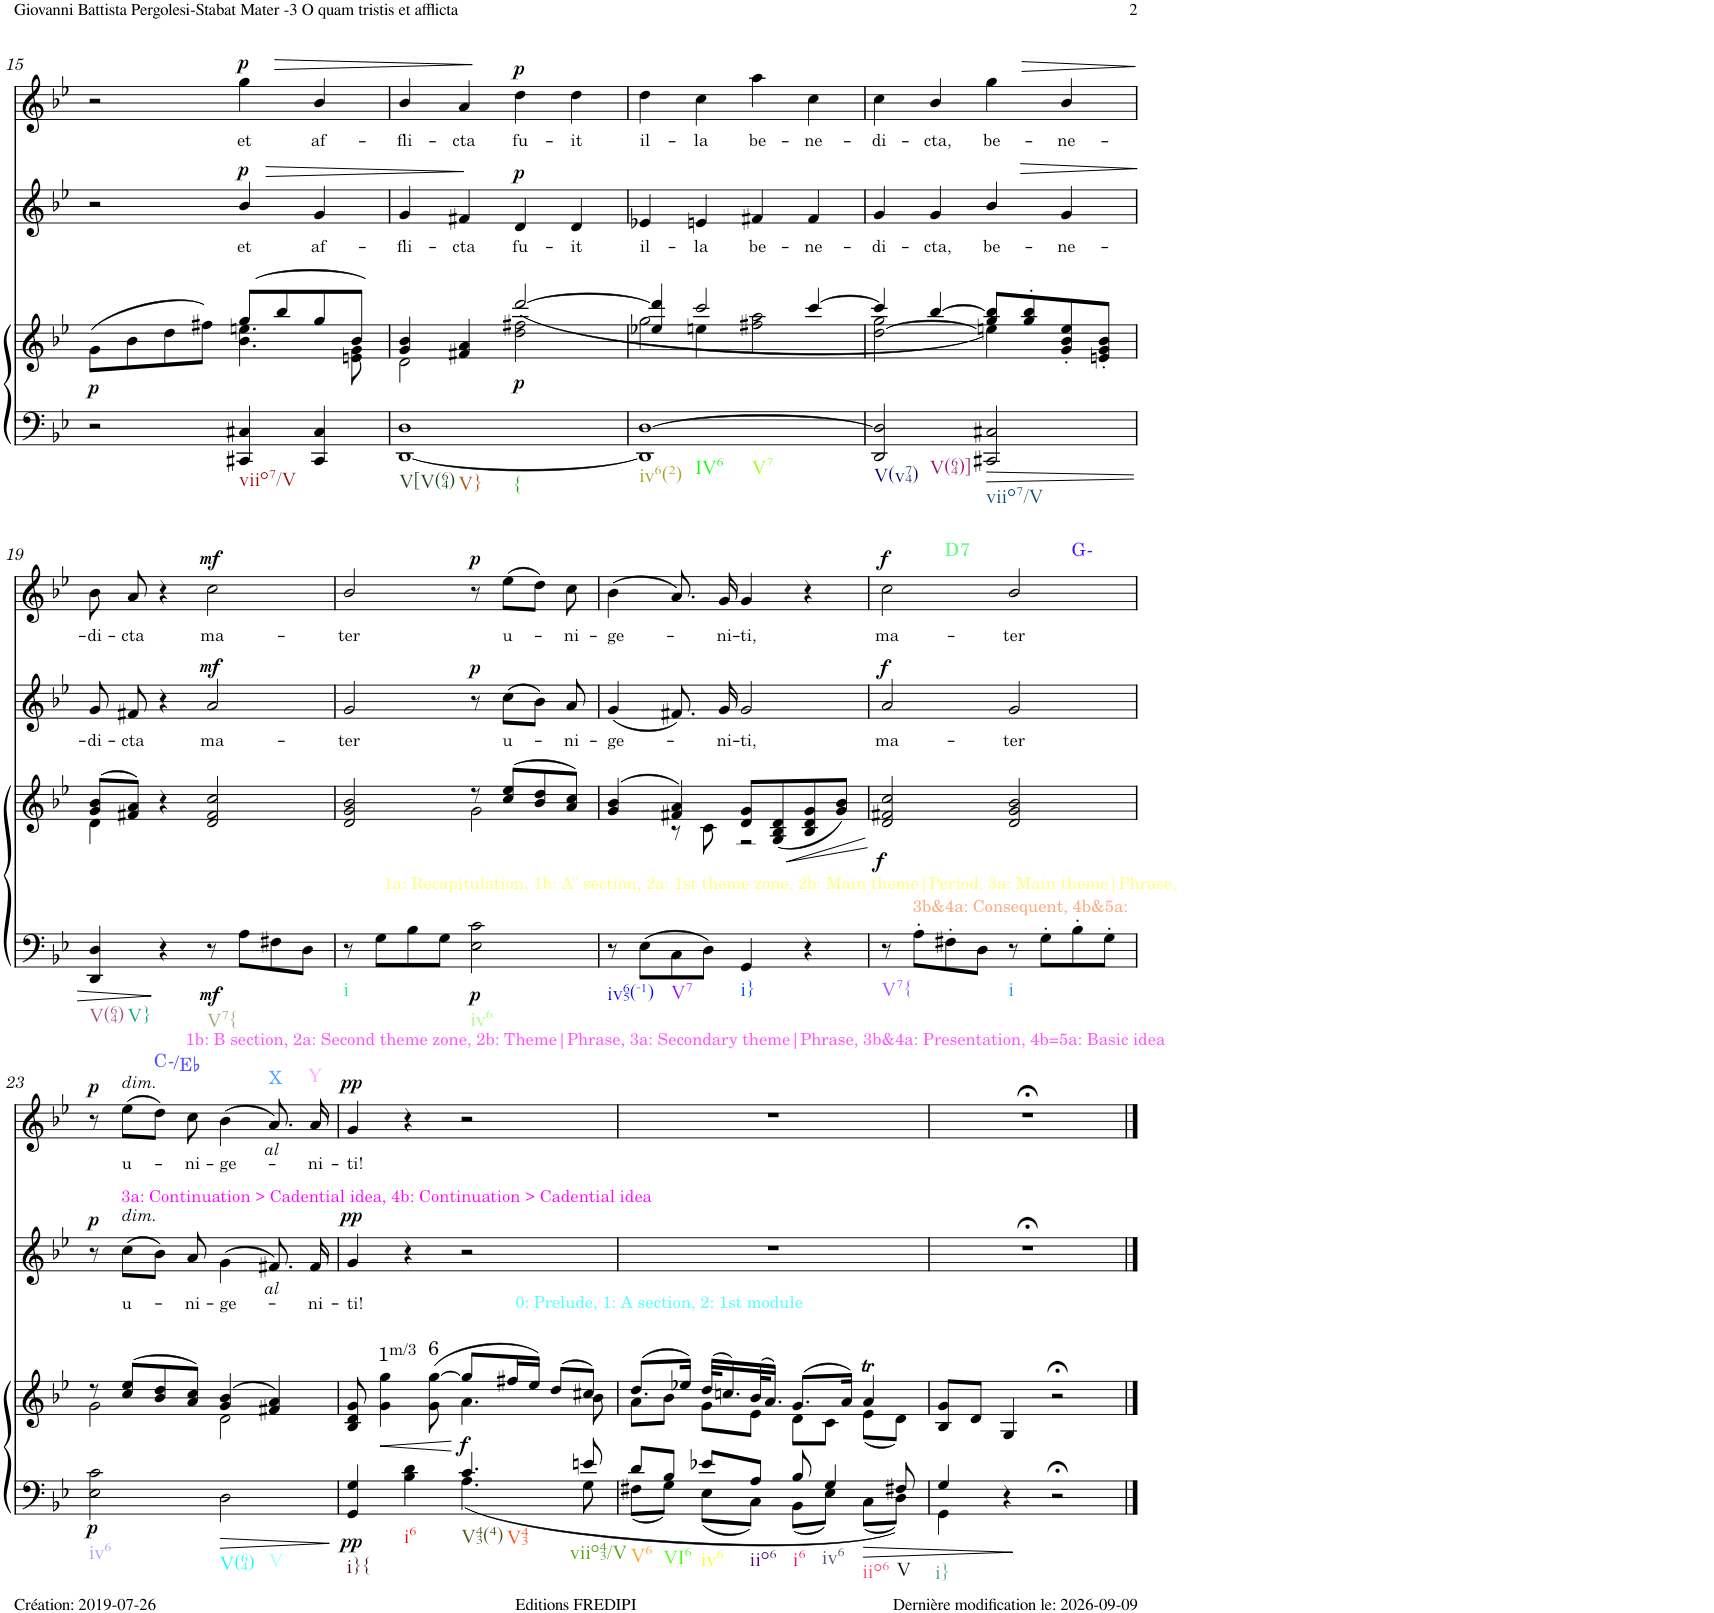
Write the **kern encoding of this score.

**kern	**kern	**dynam	**harte	**kern	**text	**dynam	**kern	**text	**dynam	**harte
*part3	*part3	*part3	*part3	*part2	*part2	*part2	*part1	*part1	*part1	*part1
*staff4	*staff3	*staff3/4	*	*staff2	*staff2	*staff2	*staff1	*staff1	*staff1	*
*I"Violino I/II Viola Violoncello Contrabasso e organo	*	*	*	*I"Alto	*	*	*I"Soprano	*	*	*
!!LO:PB:g=z
*clefF4	*clefG2	*	*	*clefG2	*	*	*clefG2	*	*	*
*k[b-e-]	*k[b-e-]	*	*	*k[b-e-]	*	*	*k[b-e-]	*	*	*
*M4/4	*M4/4	*	*	*M4/4	*	*	*M4/4	*	*	*
*met(c)	*met(c)	*	*	*met(c)	*	*	*met(c)	*	*	*
=15	=15	=15	=15	=15	=15	=15	=15	=15	=15	=15
*	*^	*	*	*	*	*	*	*	*	*
!	!	!	!LO:DY:b	!	!	!	!	!	!	!	!
2r	(>8g\L	2ryy	p	.	2r	.	.	2r	.	.	.
.	8b-\	.	.	.	.	.	.	.	.	.	.
.	8dd\	.	.	.	.	.	.	.	.	.	.
.	8ff#X\J)	.	.	.	.	.	.	.	.	.	.
!	!	!	!	!	!	!LO:LY:b	!LO:HP:b	!	!LO:LY:b	!LO:HP:b	!
!	!	!	!	!	!	!	!LO:DY:n=1:a	!	!	!LO:DY:n=1:a	!
4CC#X/ 4C#X/	(>8gg/L	4.b-\ 4.een\	.	.	4b-/	et	> p	4gg\	et	> p	.
.	8bb-/	.	.	.	.	.	.	.	.	.	.
!	!	!	!	!	!	!LO:LY:b	!	!	!LO:LY:b	!	!
4CC#/ 4C#/	8gg/	.	.	.	4g/	af-	.	4b-/	af-	.	.
.	8b-/J)	8en\ 8g\	.	.	.	.	.	.	.	.	.
=16	=16	=16	=16	=16	=16	=16	=16	=16	=16	=16	=16
!	!	!	!	!LO:H:kt={	!	!LO:LY:b	!	!	!LO:LY:b	!	!
[<1DD 1D	2d\	4g/ 4b-/	.	N	4g/	-fli-	.	4b-/	-fli-	.	.
!	!	!	!	!	!	!LO:LY:b	!	!	!LO:LY:b	!	!
.	.	4f#X/ 4a/	.	.	4f#X/	-cta	]	4a/	-cta	]	.
!	!	!	!LO:DY:b	!	!	!LO:LY:b	!LO:DY:a	!	!LO:LY:b	!LO:DY:a	!
.	([>2ddd/	2dd\ 2ff#X\	p	.	4d/	fu-	p	4dd\	fu-	p	.
!	!	!	!	!	!	!LO:LY:b	!	!	!LO:LY:b	!	!
.	.	.	.	.	4d/	-it	.	4dd\	-it	.	.
=17	=17	=17	=17	=17	=17	=17	=17	=17	=17	=17	=17
*	*	*^	*	*	*	*	*	*	*	*	*
!	!	!	!	!	!	!	!LO:LY:b	!	!	!LO:LY:b	!	!
1DD] [>1D	4ee-X/ 4ddd/]	2gg\	4ryy	.	.	4e-X/	il-	.	4dd\	il-	.	.
!	!	!	!	!	!	!	!LO:LY:b	!	!	!LO:LY:b	!	!
.	2ccc/	.	4een\	.	.	4en/	-la	.	4cc\	-la	.	.
!	!	!	!	!	!	!	!LO:LY:b	!	!	!LO:LY:b	!	!
.	.	2ff#X\ 2aa\	2ryy	.	.	4f#X/	be-	.	4aa\	be-	.	.
!	!	!	!	!	!	!	!LO:LY:b	!	!	!LO:LY:b	!	!
.	[>4ccc/	.	.	.	.	4f#/	-ne-	.	4cc\	-ne-	.	.
*	*	*v	*v	*	*	*	*	*	*	*	*	*
=18	=18	=18	=18	=18	=18	=18	=18	=18	=18	=18	=18
!	!	!	!	!	!	!LO:LY:b	!	!	!LO:LY:b	!	!
2DD/ 2D/]	4ccc/]	2dd\ [>2gg\	.	.	4g/	-di-	.	4cc\	-di-	.	.
!	!	!	!	!	!	!LO:LY:b	!	!	!LO:LY:b	!	!
.	[4bb-/	.	.	.	4g/	-cta,	.	4b-/	-cta,	.	.
!	!	!	!	!	!	!LO:LY:b	!LO:HP:b	!	!LO:LY:b	!LO:HP:b	!
2CC#X/ 2C#X/	8gg/] 8bb-/]L	4een\)	.	.	4b-/	be-	>	4gg\	be-	>	.
.	8gg/' 8bb-/'	.	.	.	.	.	.	.	.	.	.
!	!	!	!	!	!	!LO:LY:b	!	!	!LO:LY:b	!	!
.	8g/' 8b-/' 8ee/'	4ryy	.	.	4g/	-ne-	.	4b-/	-ne-	.	.
.	8en/' 8g/' 8b-/'J	.	.	.	.	.	.	.	.	.	.
*	*v	*v	*	*	*	*	*	*	*	*	*
.	.	.	.	.	.	]	.	.	]	.
!!LO:LB:g=z
=19	=19	=19	=19	=19	=19	=19	=19	=19	=19	=19
*	*^	*	*	*	*	*	*	*	*	*
!	!	!	!	!	!	!LO:LY:b	!	!	!LO:LY:b	!	!
4DD/ 4D/	(>8g/ 8b-/L	4d\	.	.	8g/	-di-	.	8b-\	-di-	.	.
!	!	!	!	!	!	!LO:LY:b	!	!	!LO:LY:b	!	!
.	8f#X/ 8a/J)	.	.	.	8f#X/	-cta	.	8a/	-cta	.	.
4r	4r	2.ryy	.	.	4r	.	.	4r	.	.	.
!	!	!	!LO:DY:b=2	!	!	!LO:LY:b	!LO:DY:a	!	!LO:LY:b	!LO:DY:a	!
8r	2d/ 2f#/ 2cc/	.	mf	.	2a/	ma-	mf	2cc\	ma-	mf	.
8A\L	.	.	.	.	.	.	.	.	.	.	.
8F#X\	.	.	.	.	.	.	.	.	.	.	.
8D\J	.	.	.	.	.	.	.	.	.	.	.
=20	=20	=20	=20	=20	=20	=20	=20	=20	=20	=20	=20
!	!	!	!	!	!	!LO:LY:b	!	!	!LO:LY:b	!	!
8r	2d/ 2g/ 2b-/	2ryy	.	.	2g/	-ter	.	2b-/	-ter	.	.
8G\L	.	.	.	.	.	.	.	.	.	.	.
8B-\	.	.	.	.	.	.	.	.	.	.	.
8G\J	.	.	.	.	.	.	.	.	.	.	.
!	!	!	!LO:DY:b=2	!	!	!	!LO:DY:a	!	!	!LO:DY:a	!
2E-\ 2c\	8r	2g\	p	.	8r	.	p	8r	.	p	.
!	!	!	!	!	!	!LO:LY:b	!	!	!LO:LY:b	!	!
.	(>8cc/ 8ee-/L	.	.	.	(8cc\L	u-	.	(8ee-\L	u-	.	.
.	8b-/ 8dd/	.	.	.	8b-\J)	.	.	8dd\J)	.	.	.
!	!	!	!	!	!	!LO:LY:b	!	!	!LO:LY:b	!	!
.	8a/ 8cc/J)	.	.	.	8a/	-ni-	.	8cc\	-ni-	.	.
=21	=21	=21	=21	=21	=21	=21	=21	=21	=21	=21	=21
!	!	!	!	!	!	!LO:LY:b	!	!	!LO:LY:b	!	!
8r	(>4g/ 4b-/	4ryy	.	.	(<4g/	-ge-	.	(>4b-\	-ge-	.	.
8E-\L	.	.	.	.	.	.	.	.	.	.	.
8C\	4f#X/ 4a/)	8r	.	.	8.f#X/)	.	.	8.a/)	.	.	.
8D\J	.	8c\	.	.	.	.	.	.	.	.	.
!	!	!	!	!	!	!LO:LY:b	!	!	!LO:LY:b	!	!
.	.	.	.	.	16g/	-ni-	.	16g/	-ni-	.	.
!	!	!	!	!	!	!LO:LY:b	!	!	!LO:LY:b	!	!
4GG/	8d/ 8g/L	2r	.	.	2g/	-ti,	.	4g/	-ti,	.	.
!	!	!	!LO:HP:b	!	!	!	!	!	!	!	!
.	(<8G/ 8B-/ 8d/	.	<	.	.	.	.	.	.	.	.
4r	8B-/ 8d/ 8g/	.	.	.	.	.	.	4r	.	.	.
.	8g/ 8b-/J)	.	.	.	.	.	.	.	.	.	.
*	*v	*v	*	*	*	*	*	*	*	*	*
.	.	[	.	.	.	.	.	.	.	.
=22	=22	=22	=22	=22	=22	=22	=22	=22	=22	=22
!	!	!LO:DY:b	!	!	!LO:LY:b	!LO:DY:a	!	!LO:LY:b	!LO:DY:a	!
*	*	*	*	*	*	*	*^	*	*	*
*	*	*	*	*	*	*	*	*^	*	*	*
8r	2d/ 2f#X/ 2cc/	f	.	2a/	ma-	f	2cc\	4ryy	2.ryy	ma-	f	.
!LO:TX:a:color=#FFAA7F:t=3b&4a&colon; Consequent, 4b&5a&colon;	!	!	!	!	!	!	!	!	!	!	!	!
8A'\L	.	.	.	.	.	.	.	.	.	.	.	.
!	!	!	!	!	!	!	!	!	!	!	!	!LO:H:kt=7
8F#X'\	.	.	.	.	.	.	.	2.ryy	.	.	.	D:7
!LO:TX:a:color=#FFFF7F:t=1a&colon; Recapitulation, 1b&colon; A'' section, 2a&colon; 1st theme zone, 2b&colon; Main theme|Period, 3a&colon; Main theme|Phrase,	!	!	!	!	!	!	!	!	!	!	!	!
8D\J	.	.	.	.	.	.	.	.	.	.	.	.
!	!	!	!	!	!LO:LY:b	!	!	!	!	!LO:LY:b	!	!
8r	2d/ 2g/ 2b-/	.	.	2g/	-ter	.	2b-/	.	.	-ter	.	.
8G'\L	.	.	.	.	.	.	.	.	.	.	.	.
8B-'\	.	.	.	.	.	.	.	.	4ryy	.	.	G:min
8G'\J	.	.	.	.	.	.	.	.	.	.	.	.
!!LO:LB:g=z
=23	=23	=23	=23	=23	=23	=23	=23	=23	=23	=23	=23	=23
*	*^	*	*	*	*	*	*	*	*	*	*	*
!	!	!	!LO:DY:b=2	!	!	!	!LO:DY:a	!	!	!	!	!LO:DY:a	!
*	*	*	*	*	*	*	*	*v	*v	*v	*	*	*
2E-\ 2c\	8r	2g\	p	.	8r	.	p	8r	.	p	.
!	!	!	!	!	!	!	!	!LO:TX:a:i:t=dim.	!	!	!
!	!	!	!	!	!LO:TX:a:color=#FF00FF:t=3a&colon; Continuation > Cadential idea, 4b&colon; Continuation > Cadential idea	!	!	!	!	!	!
!	!	!	!	!	!LO:TX:a:i:t=dim.	!	!	!	!	!	!
!	!	!	!	!	!	!LO:LY:b	!	!	!LO:LY:b	!	!
.	(>8cc/ 8ee-/L	.	.	.	(8cc\L	u-	.	(8ee-\L	u-	.	.
.	8b-/ 8dd/	.	.	.	8b-\J)	.	.	8dd\J)	.	.	C:min/b3
!	!	!	!	!	!	!	!	!LO:TX:a:color=#FF55FF:t=1b&colon; B section, 2a&colon; Second theme zone, 2b&colon; Theme|Phrase, 3a&colon; Secondary theme|Phrase, 3b&4a&colon; Presentation, 4b=5a&colon; Basic idea	!	!	!
!	!	!	!	!	!	!LO:LY:b	!	!	!LO:LY:b	!	!
.	8a/ 8cc/J)	.	.	.	8a/	-ni-	.	8cc\	-ni-	.	.
!	!	!	!	!	!	!LO:LY:b	!	!	!LO:LY:b	!	!
2D\	(>4g/ 4b-/	2d\	.	.	(4g\	-ge-	.	(4b-\	-ge-	.	.
!	!	!	!	!	!	!	!	!LO:TX:b:i:t=al	!	!	!
!	!	!	!	!	!LO:TX:b:i:t=al	!	!	!	!	!	!LO:H:kt=X
.	4f#X/ 4a/)	.	.	.	8.f#X/)	.	.	8.a/)	.	.	N
!	!	!	!	!	!	!LO:LY:b	!	!	!LO:LY:b	!	!LO:H:kt=Y
.	.	.	.	.	16f#/	-ni-	.	16a/	-ni-	.	N
=24	=24	=24	=24	=24	=24	=24	=24	=24	=24	=24	=24
*^	*	*	*	*	*	*	*	*	*	*	*
!	!	!	!	!LO:DY:b=2	!	!	!LO:LY:b	!LO:DY:a	!	!LO:LY:b	!LO:DY:a	!
4GG/ 4G/	2ryy	8B-/ 8d/ 8g/	2ryy	pp	.	4g/	-ti!	pp	4g/	-ti!	pp	.
!	!	!	!	!LO:HP:b	!	!	!	!	!	!	!	!
.	.	4g\ 4gg\	.	<	.	.	.	.	.	.	.	.
4B-\ 4d\	.	.	.	.	.	4r	.	.	4r	.	.	.
.	.	(>8g\ [>8gg\	.	.	.	.	.	.	.	.	.	.
!	!	!	!	!LO:DY:n=1:b	!	!	!	!	!	!	!	!
4.c/	4.A\	8gg/L]	4.a\	[ f	.	2r	.	.	2r	.	.	.
.	.	16ff#X/L	.	.	.	.	.	.	.	.	.	.
!	!	!LO:TX:a:color=#55FFFF:t=0&colon; Prelude, 1&colon; A section, 2&colon; 1st module	!	!	!	!	!	!	!	!	!	!
.	.	16ee-/JJ)	.	.	.	.	.	.	.	.	.	.
!	!	!LO:TX:a:color=#FFFFFF:t=0a&colon; Sonata form, 0b&colon; Rondo, 1a&colon; Exposition, 1b&colon; A section, 2a&colon; 1st theme zone, 2b&colon; Main theme|Period, 3a&colon; Main theme|Phrase, 3b&colon; Antecedent|Phrase,	!	!	!	!	!	!	!	!	!	!
.	.	(>8dd/L	.	.	.	.	.	.	.	.	.	.
8en/	8G\	8cc#X/J)	8b-\	.	.	.	.	.	.	.	.	.
=25	=25	=25	=25	=25	=25	=25	=25	=25	=25	=25	=25	=25
8d/L	8F#X\L	8a\L	(>8.dd/L	.	.	1r	.	.	1r	.	.	.
8B-/J	8G\J	8b-\J	.	.	.	.	.	.	.	.	.	.
.	.	.	16ee-X/Jk)	.	.	.	.	.	.	.	.	.
8e-X/L	8E-\L	8g\L	(>32dd/KLL	.	.	.	.	.	.	.	.	.
.	.	.	16.ccn/)	.	.	.	.	.	.	.	.	.
8A/J	8C\J	8e-\J	(>32b-/K	.	.	.	.	.	.	.	.	.
.	.	.	16.a/JJ)	.	.	.	.	.	.	.	.	.
8B-/	8BB-\L	(>8.g/L	8d\L	.	.	.	.	.	.	.	.	.
4G/	8E-\J	.	8c\J	.	.	.	.	.	.	.	.	.
.	.	16a/Jk)	.	.	.	.	.	.	.	.	.	.
.	8C\L	4at/	(8e-\L	.	.	.	.	.	.	.	.	.
8F#X/	8D\J	.	8d\J)	.	.	.	.	.	.	.	.	.
*	*	*v	*v	*	*	*	*	*	*	*	*	*
=26	=26	=26	=26	=26	=26	=26	=26	=26	=26	=26	=26
4G/	4GG\	8B-/ 8g/L	.	.	1r;<	.	.	1r;<	.	.	.
.	.	8d/J	.	.	.	.	.	.	.	.	.
4r	2.ryy	4G/	.	.	.	.	.	.	.	.	.
2r;<	.	2r;<	.	.	.	.	.	.	.	.	.
*v	*v	*	*	*	*	*	*	*	*	*	*
==	==	==	==	==	==	==	==	==	==	==
*-	*-	*-	*-	*-	*-	*-	*-	*-	*-	*-
